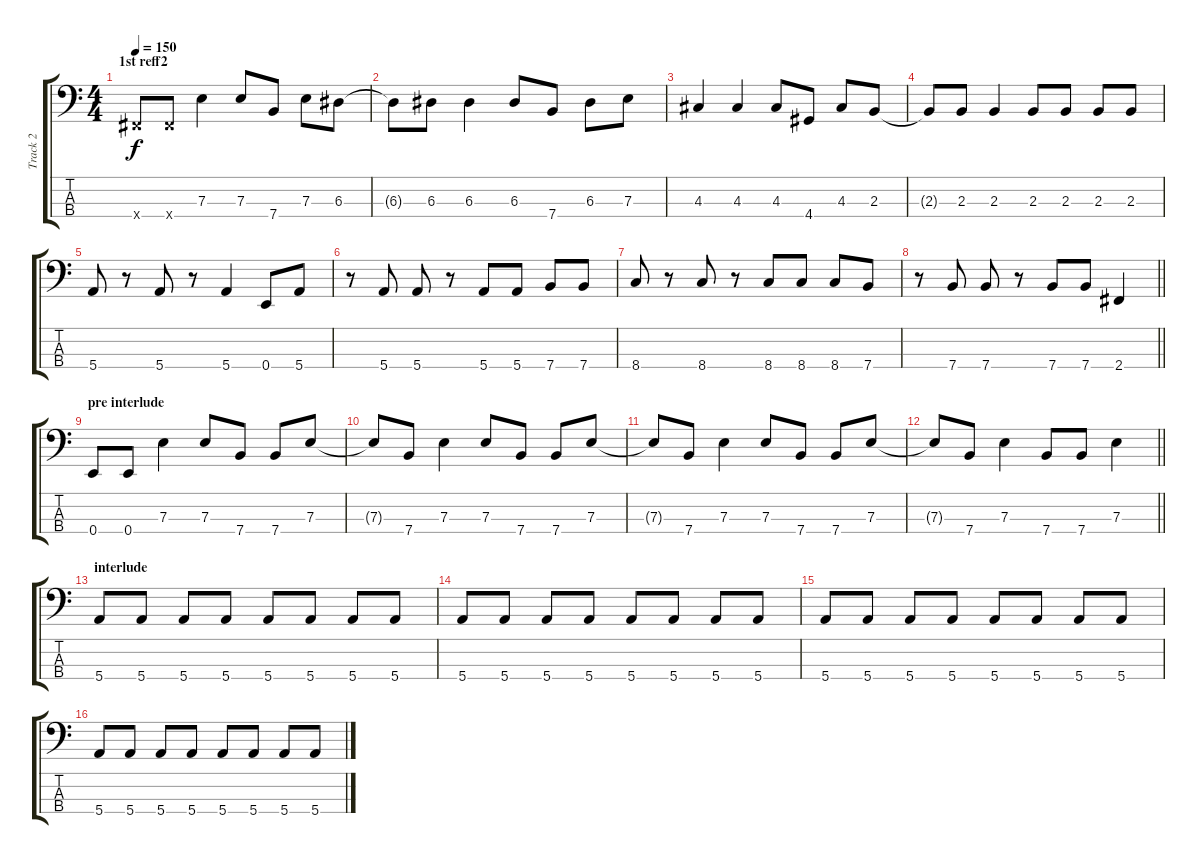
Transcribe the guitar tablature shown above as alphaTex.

\track ("Track 2" "Track 2") {instrument electricbassfinger}
\staff {score tabs}
\tuning (G2 D2 A1 E1) {hide}
\ts (4 4)
\section ("" "1st reff2")
\tempo 150
\clef f4
\ks c
2.4{x}.8{dy f} 2.4{x}.8 7.3.4 7.3.8 7.4.8 7.3.8 6.3.8 |
6.3{t}.8 6.3.8 6.3.4 6.3.8 7.4.8 6.3.8 7.3.8 |
4.3.4 4.3.4 4.3.8 4.4.8 4.3.8 2.3.8 |
2.3{t}.8 2.3.8 2.3.4 2.3.8 2.3.8 2.3.8 2.3.8 |
5.4.8 r.8 5.4.8 r.8 5.4.4 0.4.8 5.4.8 |
r.8 5.4.8 5.4.8 r.8 5.4.8 5.4.8 7.4.8 7.4.8 |
8.4.8 r.8 8.4.8 r.8 8.4.8 8.4.8 8.4.8 7.4.8 |
\barLineRight lightlight
r.8 7.4.8 7.4.8 r.8 7.4.8 7.4.8 2.4.4 |
\section ("" "pre interlude")
0.4.8 0.4.8 7.3.4 7.3.8 7.4.8 7.4.8 7.3.8 |
7.3{t}.8 7.4.8 7.3.4 7.3.8 7.4.8 7.4.8 7.3.8 |
7.3{t}.8 7.4.8 7.3.4 7.3.8 7.4.8 7.4.8 7.3.8 |
\barLineRight lightlight
7.3{t}.8 7.4.8 7.3.4 7.4.8 7.4.8 7.3.4 |
\section ("" "interlude")
5.4.8 5.4.8 5.4.8 5.4.8 5.4.8 5.4.8 5.4.8 5.4.8 |
5.4.8 5.4.8 5.4.8 5.4.8 5.4.8 5.4.8 5.4.8 5.4.8 |
5.4.8 5.4.8 5.4.8 5.4.8 5.4.8 5.4.8 5.4.8 5.4.8 |
5.4.8 5.4.8 5.4.8 5.4.8 5.4.8 5.4.8 5.4.8 5.4.8
